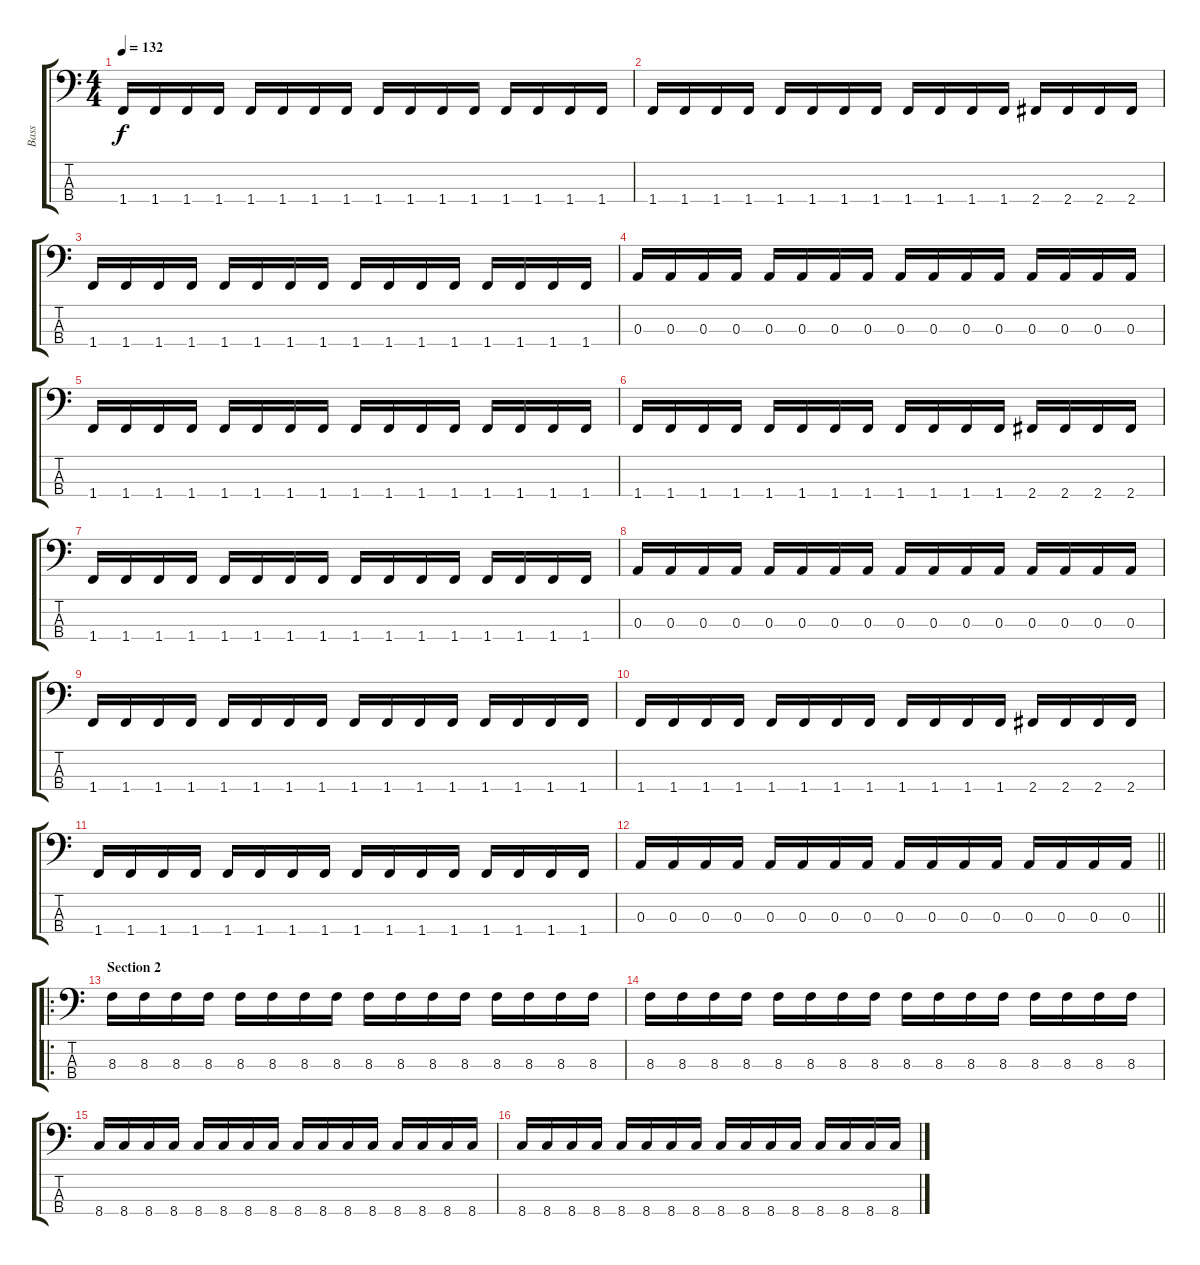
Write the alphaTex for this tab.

\track ("Bass" "Bass") {instrument electricbasspick}
\staff {score tabs}
\tuning (G2 D2 A1 E1) {hide}
\ts (4 4)
\tempo 132
\clef f4
\ks c
1.4.16{dy f} 1.4.16 1.4.16 1.4.16 1.4.16 1.4.16 1.4.16 1.4.16 1.4.16 1.4.16 1.4.16 1.4.16 1.4.16 1.4.16 1.4.16 1.4.16 |
1.4.16 1.4.16 1.4.16 1.4.16 1.4.16 1.4.16 1.4.16 1.4.16 1.4.16 1.4.16 1.4.16 1.4.16 2.4.16 2.4.16 2.4.16 2.4.16 |
1.4.16 1.4.16 1.4.16 1.4.16 1.4.16 1.4.16 1.4.16 1.4.16 1.4.16 1.4.16 1.4.16 1.4.16 1.4.16 1.4.16 1.4.16 1.4.16 |
0.3.16 0.3.16 0.3.16 0.3.16 0.3.16 0.3.16 0.3.16 0.3.16 0.3.16 0.3.16 0.3.16 0.3.16 0.3.16 0.3.16 0.3.16 0.3.16 |
1.4.16 1.4.16 1.4.16 1.4.16 1.4.16 1.4.16 1.4.16 1.4.16 1.4.16 1.4.16 1.4.16 1.4.16 1.4.16 1.4.16 1.4.16 1.4.16 |
1.4.16 1.4.16 1.4.16 1.4.16 1.4.16 1.4.16 1.4.16 1.4.16 1.4.16 1.4.16 1.4.16 1.4.16 2.4.16 2.4.16 2.4.16 2.4.16 |
1.4.16 1.4.16 1.4.16 1.4.16 1.4.16 1.4.16 1.4.16 1.4.16 1.4.16 1.4.16 1.4.16 1.4.16 1.4.16 1.4.16 1.4.16 1.4.16 |
0.3.16 0.3.16 0.3.16 0.3.16 0.3.16 0.3.16 0.3.16 0.3.16 0.3.16 0.3.16 0.3.16 0.3.16 0.3.16 0.3.16 0.3.16 0.3.16 |
1.4.16 1.4.16 1.4.16 1.4.16 1.4.16 1.4.16 1.4.16 1.4.16 1.4.16 1.4.16 1.4.16 1.4.16 1.4.16 1.4.16 1.4.16 1.4.16 |
1.4.16 1.4.16 1.4.16 1.4.16 1.4.16 1.4.16 1.4.16 1.4.16 1.4.16 1.4.16 1.4.16 1.4.16 2.4.16 2.4.16 2.4.16 2.4.16 |
1.4.16 1.4.16 1.4.16 1.4.16 1.4.16 1.4.16 1.4.16 1.4.16 1.4.16 1.4.16 1.4.16 1.4.16 1.4.16 1.4.16 1.4.16 1.4.16 |
\barLineRight lightlight
0.3.16 0.3.16 0.3.16 0.3.16 0.3.16 0.3.16 0.3.16 0.3.16 0.3.16 0.3.16 0.3.16 0.3.16 0.3.16 0.3.16 0.3.16 0.3.16 |
\ro
\section ("" "Section 2")
8.3.16 8.3.16 8.3.16 8.3.16 8.3.16 8.3.16 8.3.16 8.3.16 8.3.16 8.3.16 8.3.16 8.3.16 8.3.16 8.3.16 8.3.16 8.3.16 |
8.3.16 8.3.16 8.3.16 8.3.16 8.3.16 8.3.16 8.3.16 8.3.16 8.3.16 8.3.16 8.3.16 8.3.16 8.3.16 8.3.16 8.3.16 8.3.16 |
8.4.16 8.4.16 8.4.16 8.4.16 8.4.16 8.4.16 8.4.16 8.4.16 8.4.16 8.4.16 8.4.16 8.4.16 8.4.16 8.4.16 8.4.16 8.4.16 |
8.4.16 8.4.16 8.4.16 8.4.16 8.4.16 8.4.16 8.4.16 8.4.16 8.4.16 8.4.16 8.4.16 8.4.16 8.4.16 8.4.16 8.4.16 8.4.16
